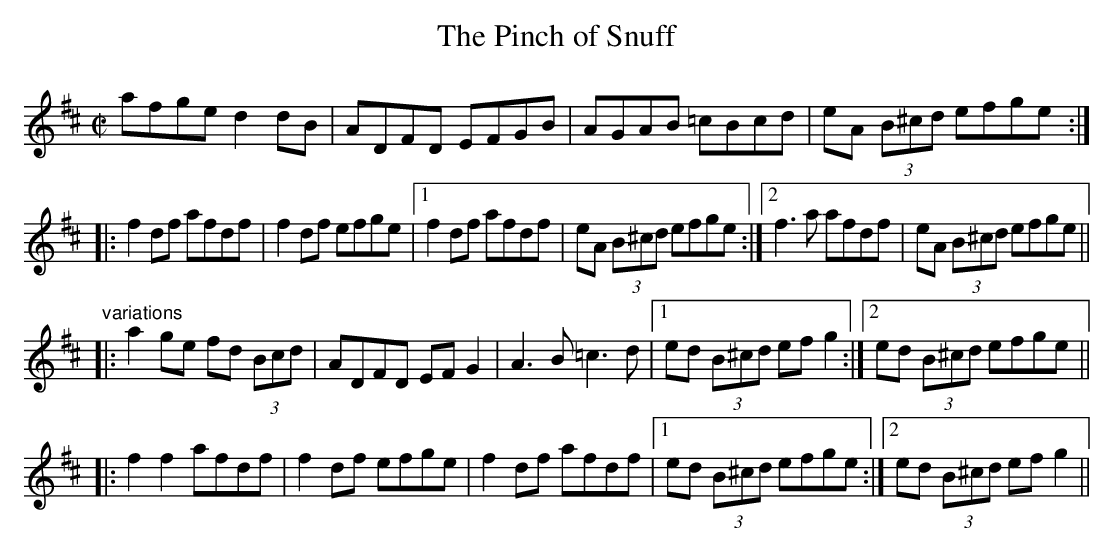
X:1
T:Pinch of Snuff, The
M:C|
K:D
afge d2dB|ADFD EFGB|AGAB =cBcd|eA (3B^cd efge:|
|:f2df afdf|f2df efge|1 f2df afdf|eA (3B^cd efge:|2 f3a afdf|eA (3B^cd efge||
"variations"
|:a2ge fd (3Bcd|ADFD EFG2|A3B =c3d|1 ed (3B^cd efg2:|2 ed (3B^cd efge||
|:f2f2 afdf|f2df efge|f2df afdf|1 ed (3B^cd efge:|2 ed (3B^cd efg2||
